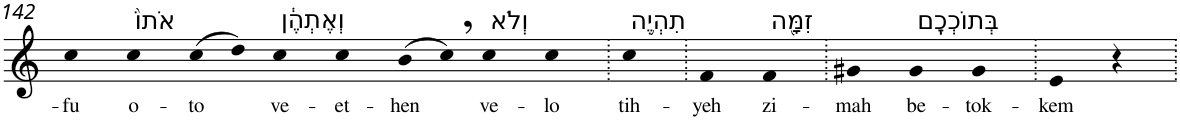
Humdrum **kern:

**kern	**text
*part1	*part1
*staff1	*staff1
*I"Piano	*
*I'Pno	*
!!LO:PB:g=z
*clefG2	*
*k[]	*
=142	=142
!	!LO:LY:b
4cc	-fu
!LO:TX:a:t=אֹתוֹ֙	!
!	!LO:LY:b
4cc	o-
!	!LO:LY:b
(>8cc	-to
8dd)	.
!LO:TX:a:t=וְאֶתְהֶ֔ן	!
!	!LO:LY:b
4cc	ve-
!	!LO:LY:b
4cc	-et-
!	!LO:LY:b
(>8b	-hen
8cc,)	.
!LO:TX:a:t=וְלֹא	!
!	!LO:LY:b
4cc	ve-
!	!LO:LY:b
4cc	-lo
=143.	=143.
!LO:TX:a:t=תִהְיֶ֥ה	!
!	!LO:LY:b
4cc	tih-
=144.	=144.
!	!LO:LY:b
4f	-yeh
!LO:TX:a:t=זִמָּ֖ה	!
!	!LO:LY:b
4f	zi-
=145.	=145.
!	!LO:LY:b
4g#X	-mah
!LO:TX:a:t=בְּתוֹכְכֶֽם	!
!	!LO:LY:b
4g#	be-
!	!LO:LY:b
4g#	-tok-
=146.	=146.
!	!LO:LY:b
4e	-kem
4r	.
=.	=.
*-	*-
